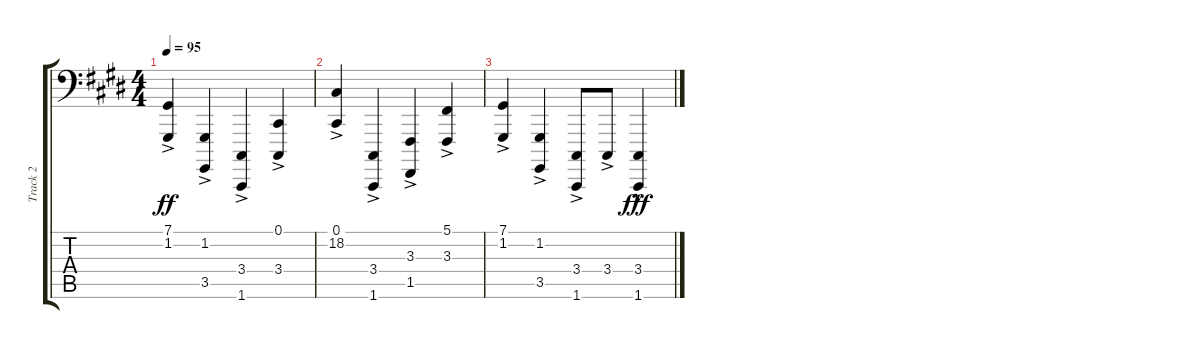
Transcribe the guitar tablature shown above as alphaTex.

\track ("Track 2" "Track 2") {instrument acousticgrandpiano}
\staff {score tabs}
\tuning (Db2 G1 Eb1 Bb0 F0 C0) {hide}
\ts (4 4)
\tempo 95
\clef f4
\ks e
(7.1{ac} 1.2{ac}).4{dy ff} (1.2{ac} 3.5{ac}).4 (3.4{ac} 1.6{ac}).4 (0.1{ac} 3.4{ac}).4 |
(0.1{ac} 18.2{ac}).4 (3.4{ac} 1.6{ac}).4 (3.3{ac} 1.5{ac}).4 (5.1{ac} 3.3{ac}).4 |
(7.1{ac} 1.2{ac}).4 (1.2{ac} 3.5{ac}).4 (3.4{ac} 1.6{ac}).8 3.4{ac}.8 (3.4{hac} 1.6{hac}).4{dy fff}
